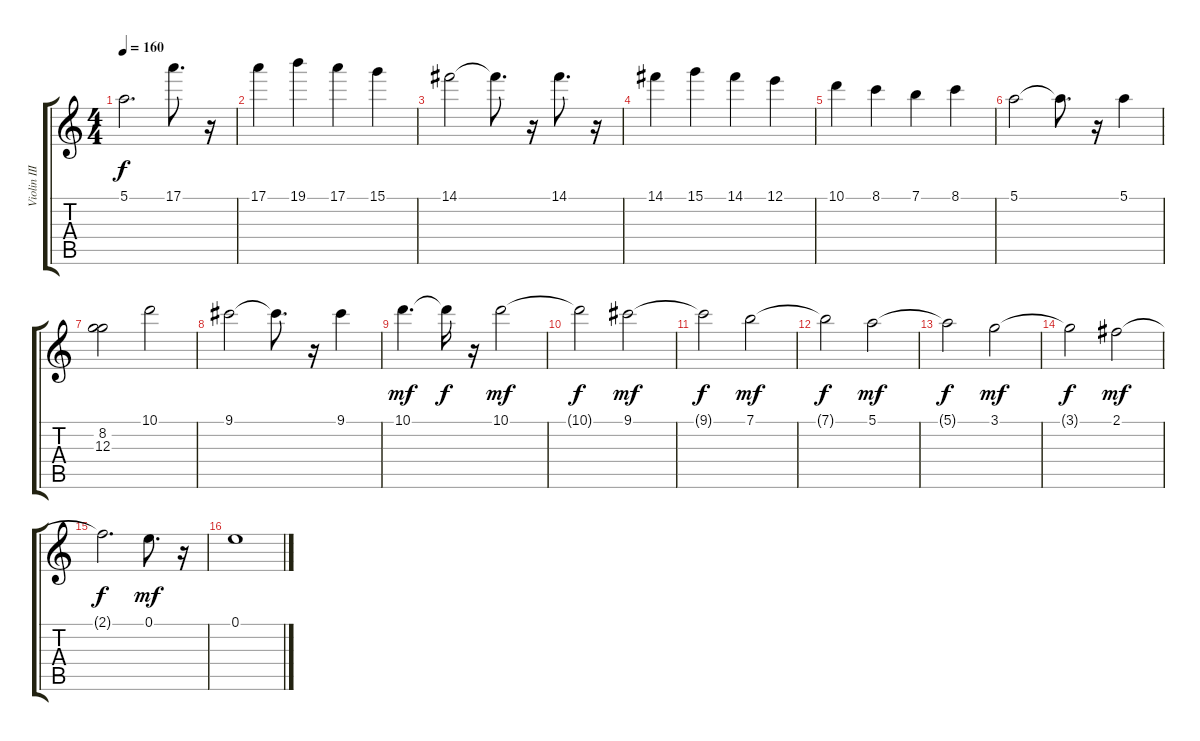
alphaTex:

\track ("Violin III" "Violin III") {instrument acousticguitarnylon}
\staff {score tabs}
\tuning (E4 B3 G3 D3 A2 E2) {hide}
\ts (4 4)
\tempo 160
\clef g2
\ks c
5.1.2{d dy f} 17.1.8{d} r.16 |
17.1.4 19.1.4 17.1.4 15.1.4 |
14.1.2 14.1{t}.8{d} r.16 14.1.8{d} r.16 |
14.1.4 15.1.4 14.1.4 12.1.4 |
10.1.4 8.1.4 7.1.4 8.1.4 |
5.1.2 5.1{t}.8{d} r.16 5.1.4 |
(8.2 12.3).2 10.1.2 |
9.1.2 9.1{t}.8{d} r.16 9.1.4 |
10.1.4{d dy mf} 10.1{t}.16{dy f} r.16 10.1.2{dy mf} |
10.1{t}.2{dy f} 9.1.2{dy mf} |
9.1{t}.2{dy f} 7.1.2{dy mf} |
7.1{t}.2{dy f} 5.1.2{dy mf} |
5.1{t}.2{dy f} 3.1.2{dy mf} |
3.1{t}.2{dy f} 2.1.2{dy mf} |
2.1{t}.2{d dy f} 0.1.8{d dy mf} r.16 |
0.1.1
